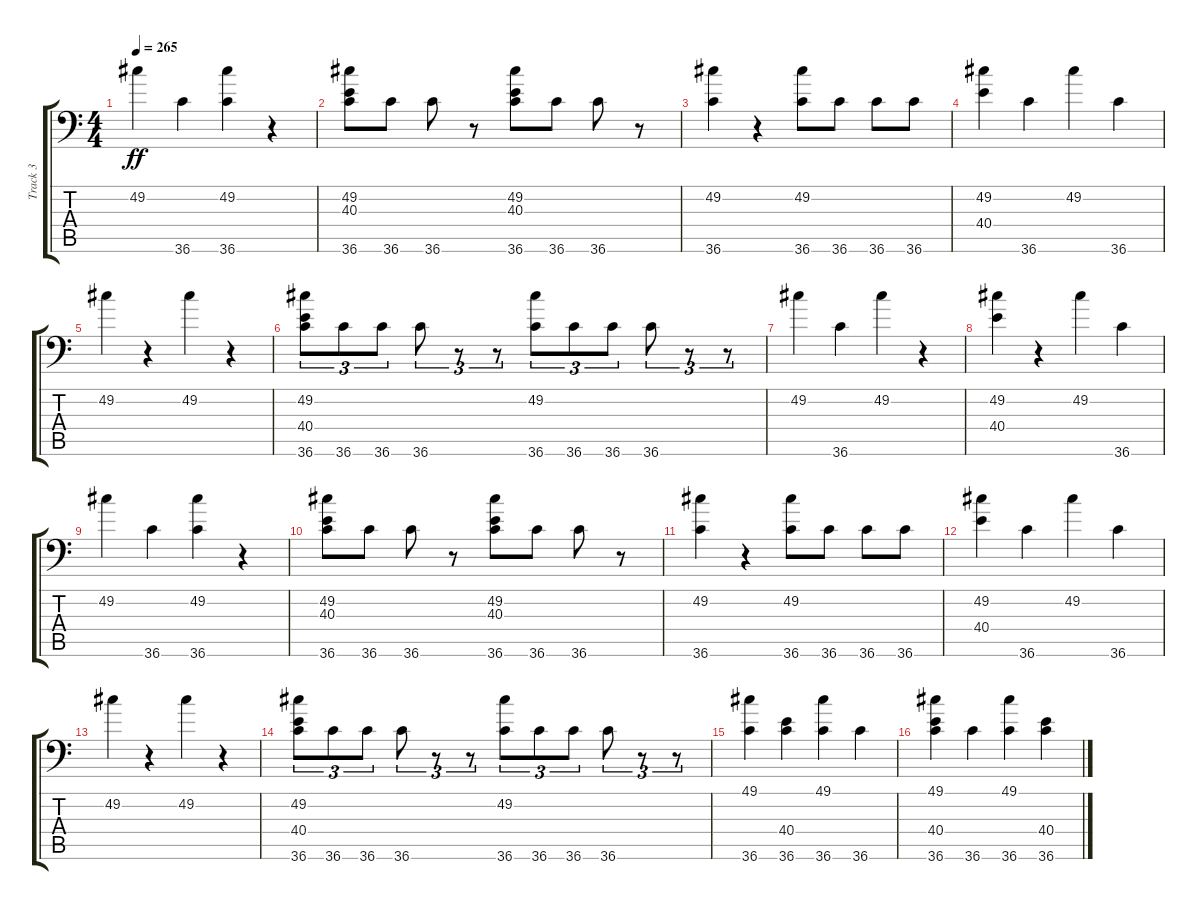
\track ("Track 3" "Track 3") {instrument acousticgrandpiano}
\staff {score tabs}
\tuning (C-1 C-1 C-1 C-1 C-1 C-1) {hide}
\ts (4 4)
\tempo 265
\clef f4
\ks c
49.2.4{dy ff} 36.6.4 (49.2 36.6).4 r.4 |
(49.2 40.3 36.6).8 36.6.8 36.6.8 r.8 (49.2 40.3 36.6).8 36.6.8 36.6.8 r.8 |
(49.2 36.6).4 r.4 (49.2 36.6).8 36.6.8 36.6.8 36.6.8 |
(49.2 40.4).4 36.6.4 49.2.4 36.6.4 |
49.2.4 r.4 49.2.4 r.4 |
(49.2 40.4 36.6).8{tu (3 2)} 36.6.8{tu (3 2)} 36.6.8{tu (3 2)} 36.6.8{tu (3 2)} r.8{tu (3 2)} r.8{tu (3 2)} (49.2 36.6).8{tu (3 2)} 36.6.8{tu (3 2)} 36.6.8{tu (3 2)} 36.6.8{tu (3 2)} r.8{tu (3 2)} r.8{tu (3 2)} |
49.2.4 36.6.4 49.2.4 r.4 |
(49.2 40.4).4 r.4 49.2.4 36.6.4 |
49.2.4 36.6.4 (49.2 36.6).4 r.4 |
(49.2 40.3 36.6).8 36.6.8 36.6.8 r.8 (49.2 40.3 36.6).8 36.6.8 36.6.8 r.8 |
(49.2 36.6).4 r.4 (49.2 36.6).8 36.6.8 36.6.8 36.6.8 |
(49.2 40.4).4 36.6.4 49.2.4 36.6.4 |
49.2.4 r.4 49.2.4 r.4 |
(49.2 40.4 36.6).8{tu (3 2)} 36.6.8{tu (3 2)} 36.6.8{tu (3 2)} 36.6.8{tu (3 2)} r.8{tu (3 2)} r.8{tu (3 2)} (49.2 36.6).8{tu (3 2)} 36.6.8{tu (3 2)} 36.6.8{tu (3 2)} 36.6.8{tu (3 2)} r.8{tu (3 2)} r.8{tu (3 2)} |
(49.1 36.6).4 (40.4 36.6).4 (49.1 36.6).4 36.6.4 |
(49.1 40.4 36.6).4 36.6.4 (49.1 36.6).4 (40.4 36.6).4
